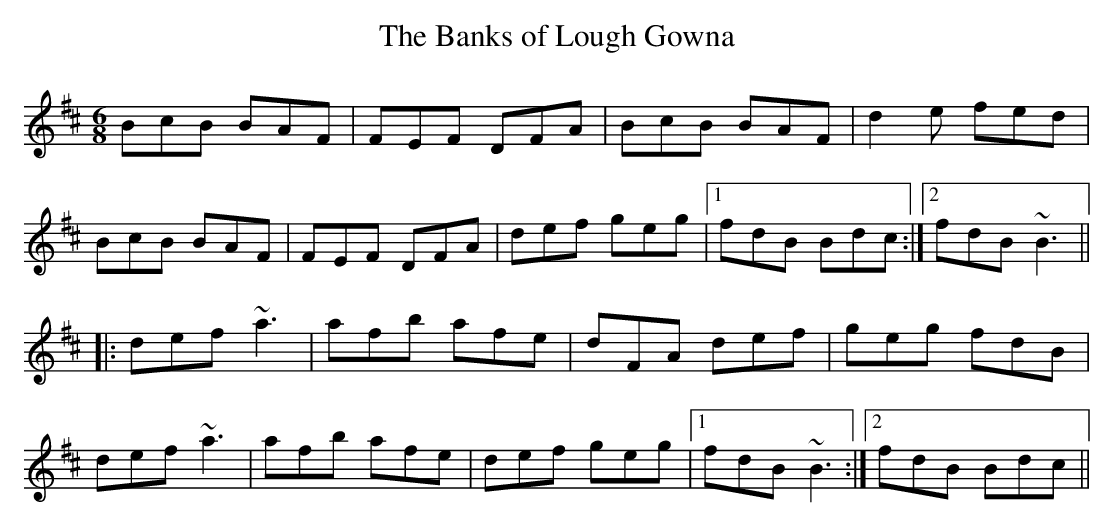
X:1
T:Banks of Lough Gowna, The
M:6/8
L:1/8
K:Bm
BcB BAF|FEF DFA|BcB BAF|d2e fed|!
BcB BAF|FEF DFA|def geg|1 fdB Bdc:|2 fdB ~B3||!
|:def ~a3|afb afe|dFA def|geg fdB|!
def ~a3|afb afe|def geg|1 fdB ~B3:|2 fdB Bdc||!
